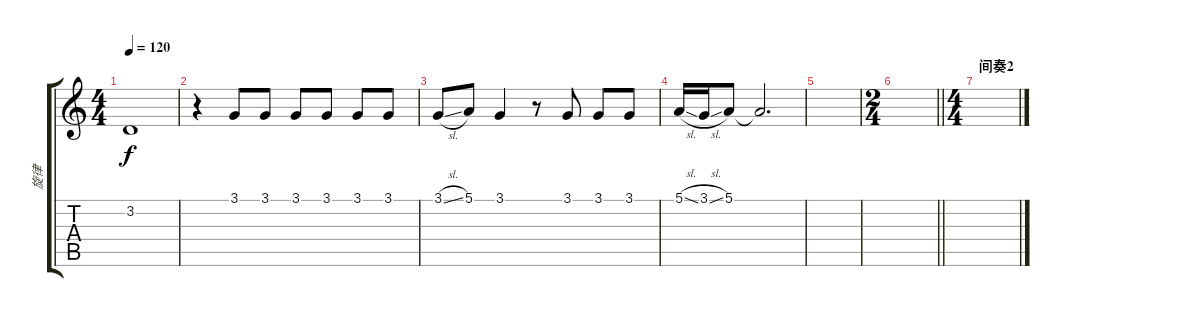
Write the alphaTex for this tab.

\track ("旋律" "旋律") {instrument lead2sawtooth}
\staff {score tabs}
\tuning (E4 B3 G3 D3 A2 E2) {hide}
\ts (4 4)
\tempo 120
\clef g2
\ks c
3.2.1{dy f} |
r.4 3.1.8 3.1.8 3.1.8 3.1.8 3.1.8 3.1.8 |
3.1{sl}.8 5.1.8 3.1.4 r.8 3.1.8 3.1.8 3.1.8 |
5.1{sl}.16 3.1{sl}.16 5.1.8 5.1{t}.2{d} |
|
\ts (2 4)
\barLineRight lightlight
|
\ts (4 4)
\section ("" "间奏2")
